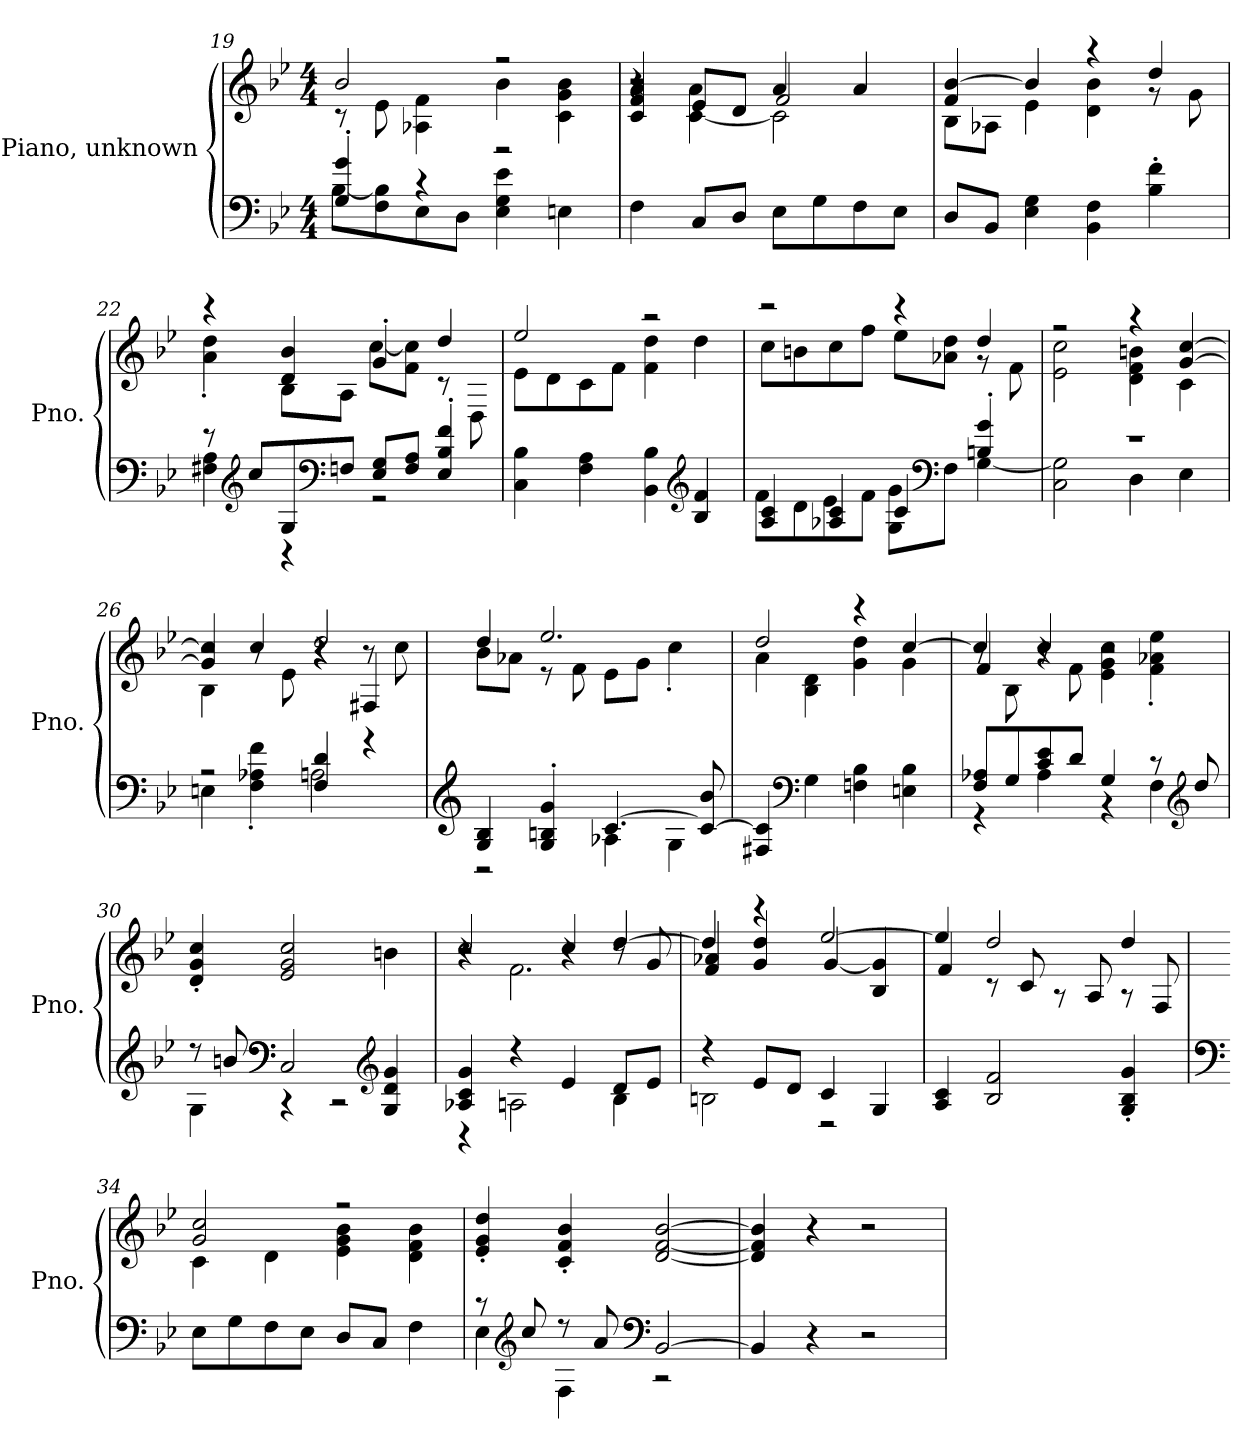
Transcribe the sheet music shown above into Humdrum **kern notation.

**kern	**kern
*part1	*part1
*staff2	*staff1
*I"Piano, unknown	*
*I'Pno.	*
*clefF4	*clefG2
*k[b-e-]	*k[b-e-]
*M4/4	*M4/4
=19	=19
*^	*^
4G/' 4g/'	[8B-\L	2b-/	8r
.	8F\ 8B-\]	.	8e-\
4r	8E-\	.	4A-X\ 4f\
.	8D\J	.	.
2r	4E-\ 4G\ 4e-\	2r	4b-\
.	4En\	.	4c\ 4g\ 4b-\
*v	*v	*	*
=20	=20	=20
*	*	*^
4F\	4c/ 4f/ 4a/	4r	2r
8C/L	8e-/L	[4c\ 4a\	.
8D/J	8d/J	.	.
8E-\L	4a/	2c\]	2f/
8G\	.	.	.
8F\	4a/	.	.
8E-\J	.	.	.
*	*	*v	*v
=21	=21	=21
8D/L	4f/ [4b-/	8B-\L
8BB-/J	.	8A-X\J
4E-\ 4G\	4b-/]	4e-\
4BB-\ 4F\	4r	4d\ 4b-\
4B-\' 4f\'	4dd/	8r
.	.	8g\
!!LO:LB:g=z	!!
=22	=22	=22
*^	*	*
8r	4F#X\ 4A\	4r	4a\' 4dd\'
*clefG2	*	*	*
8cc/L	.	.	.
8G/	4r	4d/ 4b-/	8B-\L
*clefF4	*	*	*
8Fn/J	.	.	8A\J
8E-/ 8G/L	2r	4g'/	[8cc\L
8F/ 8A/J	.	.	8f\ 8cc\]J
4E-/' 4B-/' 4f/'	.	4dd/	8r
.	.	.	8D\
*v	*v	*	*
=23	=23	=23
4C\ 4B-\	2ee-/	8e-\L
.	.	8d\
4F\ 4A\	.	8c\
.	.	8f\J
4BB-\ 4B-\	2r	4f\ 4dd\
*clefG2	*	*
4B-/ 4f/	.	4dd\
=24	=24	=24
*^	*	*
4A/ 4c/	8f\L	2r	8cc\L
.	8d\	.	8bn\
4A-X/ 4c/	8e-\	.	8cc\
.	8f\J	.	8ff\J
4c/	8G\ 8g\L	4r	8ee-\L
*clefF4	*	*	*
.	8F\J	.	8a-X\ 8dd\J
4Bn/' 4g/'	[4G\	4dd/	8r
.	.	.	8f\
=25	=25	=25	=25
1r	2C\ 2G\]	2r	2e-\ 2cc\
.	4D\	4r	4d\ 4f\ 4bn\
.	4E-\	[4g/ [4cc/	4c\
!!LO:PB:g=z
=26	=26	=26	=26
*	*	*	*^
2r	4En\	4g/] 4cc/]	4B-\	2r
.	4F\' 4A-X\' 4f\'	4cc/	8r	.
.	.	.	8e-\	.
4F/ 4d/	2An\	2dd/	4r	4r
4r	.	.	8r	4F#X/
.	.	.	8cc\	.
*	*	*v	*v	*v
=27	=27	=27
*clefG2	*	*
*	*	*^
4G/ 4B-/	2r	4dd/	8b-\L
.	.	.	8a-X\J
4G/' 4Bn/' 4g/'	.	2.ee-/	8r
.	.	.	8f\
[4.c/	4A-X\	.	8e-\L
.	.	.	8g\J
.	4G\	.	4cc'\
8c/_ 8b-/	.	.	.
*v	*v	*	*
=28	=28	=28
4F#X/ 4c/]	2dd/	4a\
*clefF4	*	*
4G\	.	4B-\ 4d\
4Fn\ 4B-\	4r	4g\ 4dd\
4En\ 4B-\	[4cc/	4g\
=29	=29	=29
*^	*	*^
8F/ 8A-X/L	4r	4cc/]	8r	4f/
8G/	.	.	8B-\	.
8c/ 8e-/	4A-\	4cc/	8r	4r
8d/J	.	.	8f\	.
4G/	4r	2r	4e-\ 4g\ 4cc\	2r
8r	4F\	.	4f\' 4a-X\' 4ee-\'	.
*clefG2	*	*	*	*
8dd/	.	.	.	.
*	*	*v	*v	*v
!!LO:LB:g=z
=30	=30	=30
8r	4G\	4d/' 4g/' 4cc/'
8bn/	.	.
*clefF4	*	*
2C/	4r	2e-/ 2g/ 2cc/
.	2r	.
*clefG2	*	*
4G/ 4d/ 4g/	.	4bn\
=31	=31	=31
*	*	*^
*	*	*	*^
4A-X/ 4c/ 4g/	4r	2cc/	4r	2r
4r	2An\	.	2.f\	.
4e-/	.	4r	.	4cc/
8d/L	4B-\	[4dd/	.	8r
8e-/J	.	.	.	8g/
*	*	*	*v	*v
=32	=32	=32	=32
4r	2Bn\	4dd/]	4f/ 4a-X/
8e-/L	.	4r	4g/ 4dd/
8d/J	.	.	.
4c/	2r	[2ee-/	[4g/
4G/	.	.	4B-/ 4g/]
*v	*v	*	*
=33	=33	=33
4A/ 4c/	4ee-/]	4f/
2B-/ 2f/	2dd/	8r
.	.	8c/
.	.	8r
.	.	8A/
4G/' 4B-/' 4g/'	4dd/	8r
.	.	8F/
=34	=34	=34
*clefF4	*	*
8E-\L	2g/ 2cc/	4c\
8G\	.	.
8F\	.	4d\
8E-\J	.	.
8D/L	2r	4e-\ 4g\ 4b-\
8C/J	.	.
4F\	.	4d\ 4f\ 4b-\
*	*v	*v
!!LO:LB:g=z
=35	=35
*^	*
8r	4E-\	4e-/' 4g/' 4dd/'
*clefG2	*	*
8cc/	.	.
8r	4F\	4c/' 4f/' 4b-/'
8a/	.	.
*clefF4	*	*
[2BB-/	2r	[2d/ [2f/ [2b-/
*v	*v	*
=36	=36
4BB-/]	4d/] 4f/] 4b-/]
4r	4r
2r	2r
=	=
*-	*-
